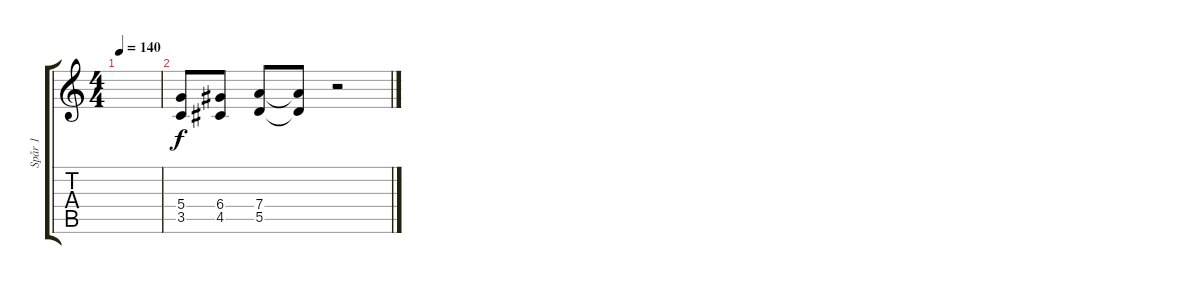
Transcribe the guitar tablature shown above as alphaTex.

\track ("Spår 1" "Spår 1") {instrument overdrivenguitar}
\staff {score tabs}
\tuning (E4 B3 G3 D3 A2 E2) {hide}
\ts (4 4)
\tempo 140
\clef g2
\ks c
|
(5.4 3.5).8 (6.4 4.5).8 (7.4 5.5).8 (7.4{t} 5.5{t}).8 r.2
